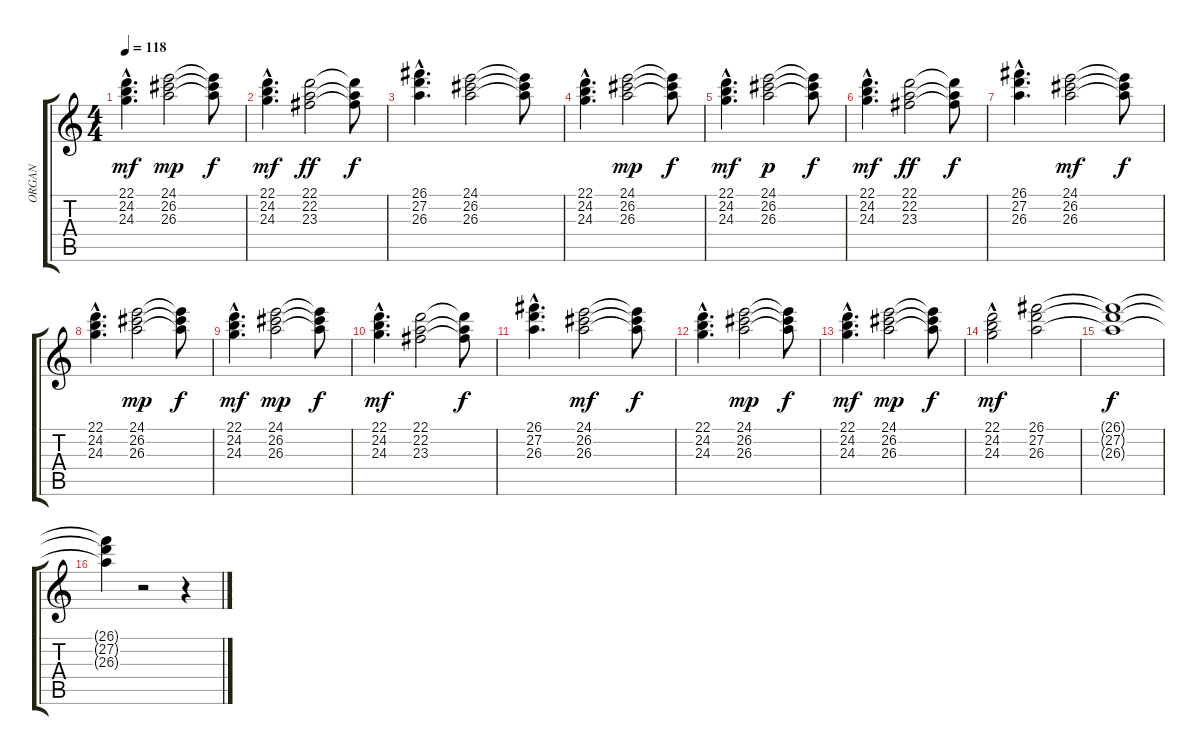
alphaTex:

\track ("ORGAN" "ORGAN") {instrument rockorgan}
\staff {score tabs}
\tuning (E4 B3 G3 D3 A2 E2) {hide}
\ts (4 4)
\tempo 118
\clef g2
\ks c
(22.1{hac} 24.2{hac} 24.3{hac}).4{d dy mf} (24.1 26.2 26.3).2{dy mp} (24.1{t} 26.2{t} 26.3{t}).8{dy f} |
(22.1{hac} 24.2{hac} 24.3{hac}).4{d dy mf} (22.1 22.2 23.3).2{dy ff} (22.1{t} 22.2{t} 23.3{t}).8{dy f} |
(26.1{hac} 27.2{hac} 26.3{hac}).4{d} (24.1 26.2 26.3).2 (24.1{t} 26.2{t} 26.3{t}).8 |
(22.1{hac} 24.2{hac} 24.3{hac}).4{d} (24.1 26.2 26.3).2{dy mp} (24.1{t} 26.2{t} 26.3{t}).8{dy f} |
(22.1{hac} 24.2{hac} 24.3{hac}).4{d dy mf} (24.1 26.2 26.3).2{dy p} (24.1{t} 26.2{t} 26.3{t}).8{dy f} |
(22.1{hac} 24.2{hac} 24.3{hac}).4{d dy mf} (22.1 22.2 23.3).2{dy ff} (22.1{t} 22.2{t} 23.3{t}).8{dy f} |
(26.1{hac} 27.2{hac} 26.3{hac}).4{d} (24.1 26.2 26.3).2{dy mf} (24.1{t} 26.2{t} 26.3{t}).8{dy f} |
(22.1{hac} 24.2{hac} 24.3{hac}).4{d} (24.1 26.2 26.3).2{dy mp} (24.1{t} 26.2{t} 26.3{t}).8{dy f} |
(22.1{hac} 24.2{hac} 24.3{hac}).4{d dy mf} (24.1 26.2 26.3).2{dy mp} (24.1{t} 26.2{t} 26.3{t}).8{dy f} |
(22.1{hac} 24.2{hac} 24.3{hac}).4{d dy mf} (22.1 22.2 23.3).2 (22.1{t} 22.2{t} 23.3{t}).8{dy f} |
(26.1{hac} 27.2{hac} 26.3{hac}).4{d} (24.1 26.2 26.3).2{dy mf} (24.1{t} 26.2{t} 26.3{t}).8{dy f} |
(22.1{hac} 24.2{hac} 24.3{hac}).4{d} (24.1 26.2 26.3).2{dy mp} (24.1{t} 26.2{t} 26.3{t}).8{dy f} |
(22.1{hac} 24.2{hac} 24.3{hac}).4{d dy mf} (24.1 26.2 26.3).2{dy mp} (24.1{t} 26.2{t} 26.3{t}).8{dy f} |
(22.1{hac} 24.2 24.3{hac}).2{dy mf} (26.1 27.2 26.3).2 |
(26.1{t} 27.2{t} 26.3{t}).1{dy f} |
(26.1{t} 27.2{t} 26.3{t}).4 r.2 r.4
